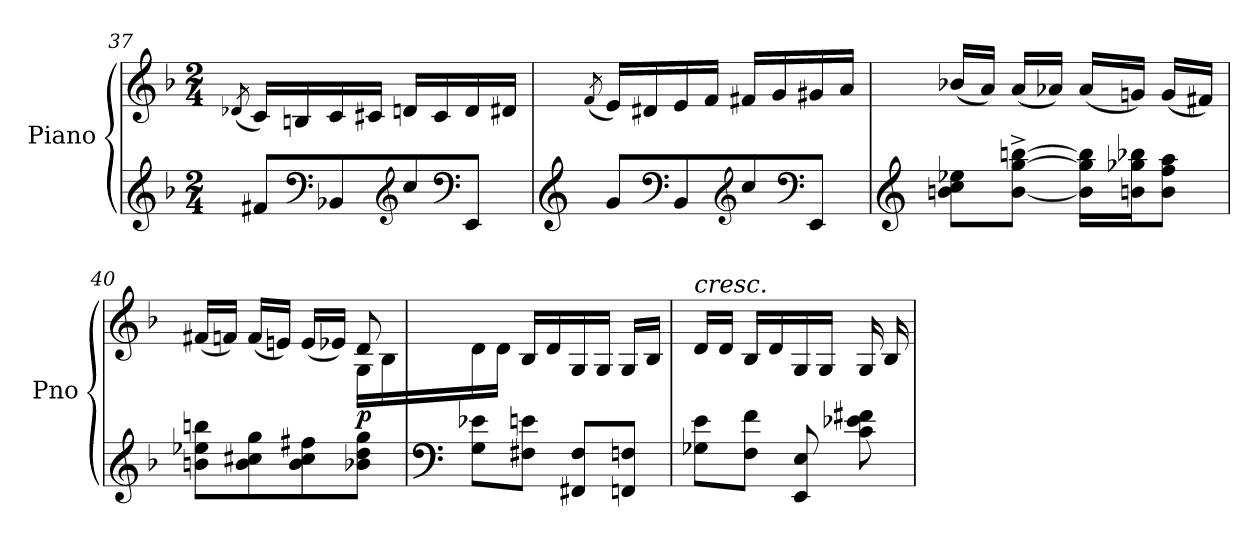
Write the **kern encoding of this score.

**kern	**kern	**dynam
*part1	*part1	*part1
*staff2	*staff1	*staff1/2
*I"Piano	*	*
*I'Pno	*	*
*clefG2	*clefG2	*
*k[b-]	*k[b-]	*
*M2/4	*M2/4	*
=37	=37	=37
.	(8qd-X/	.
8f#X/L	16c/LL)	.
.	16Bn/	.
*clefF4	*	*
8BB-X/	16c/	.
.	16c#X/JJ	.
*clefG2	*	*
8cc/	16dn/LL	.
.	16c#/	.
*clefF4	*	*
8EE/J	16d/	.
.	16d#X/JJ	.
=38	=38	=38
*clefG2	*	*
.	(8qf/	.
8g/L	16e/LL)	.
.	16d#X/	.
*clefF4	*	*
8BB-/	16e/	.
.	16f/JJ	.
*clefG2	*	*
8cc/	16f#X/LL	.
.	16g/	.
*clefF4	*	*
8EE/J	16g#X/	.
.	16a/JJ	.
!!LO:LB:g=z
=39	=39	=39
*clefG2	*	*
8bn\ 8cc\ 8ee-X\L	(16b-X/LL	.
.	16a/JJ)	.
[8b\^ [8gg\^ [8bbn\^J	(16a/LL	.
.	16a-X/JJ)	.
16b\] 16gg\] 16bb\]LL	(16a-/LL	.
16bn\ 16gg-X\ 16bb-X\J	16gn/JJ)	.
8b\ 8ff\ 8aa\J	(16g/LL	.
.	16f#X/JJ)	.
=40	=40	=40
*	*^	*
8bn\ 8ee-X\ 8bbn\L	(16f#X/LL	4.ryy	.
.	16fn/JJ)	.	.
8b\ 8cc#X\ 8gg\	(16f/LL	.	.
.	16en/JJ)	.	.
8b\ 8cc#\ 8ff#X\	(16e/LL	.	.
.	16e-X/JJ)	.	.
!	!	!	!LO:DY:b
8b-X\ 8dd\ 8gg\J	8d/	16G\LL	p
.	.	16B-\	.
=41	=41	=41	=41
*clefF4	*	*	*
8G\ 8e-X\L	8ryy	16d\	.
.	.	16d\JJ	.
8F#X\ 8en\J	16B-/LL	4.ryy	.
.	16d/	.	.
8FF#X/ 8F#/L	16G/	.	.
.	16G/JJ	.	.
8FFn/ 8Fn/J	16G/LL	.	.
.	16B-/JJ	.	.
*	*v	*v	*
!!LO:PB:g=z
=42	=42	=42
!	!LO:TX:a:i:t=cresc.	!
8G-X\ 8e\L	16d/LL	.
.	16d/JJ	.
8F\ 8f\J	16B-/LL	.
.	16d/	.
8EE/ 8E/	16G/	.
.	16G/JJ	.
8c\ 8e-X\ 8f#X\L	16G/LL	.
.	16B-/	.
=	=	=
*-	*-	*-
